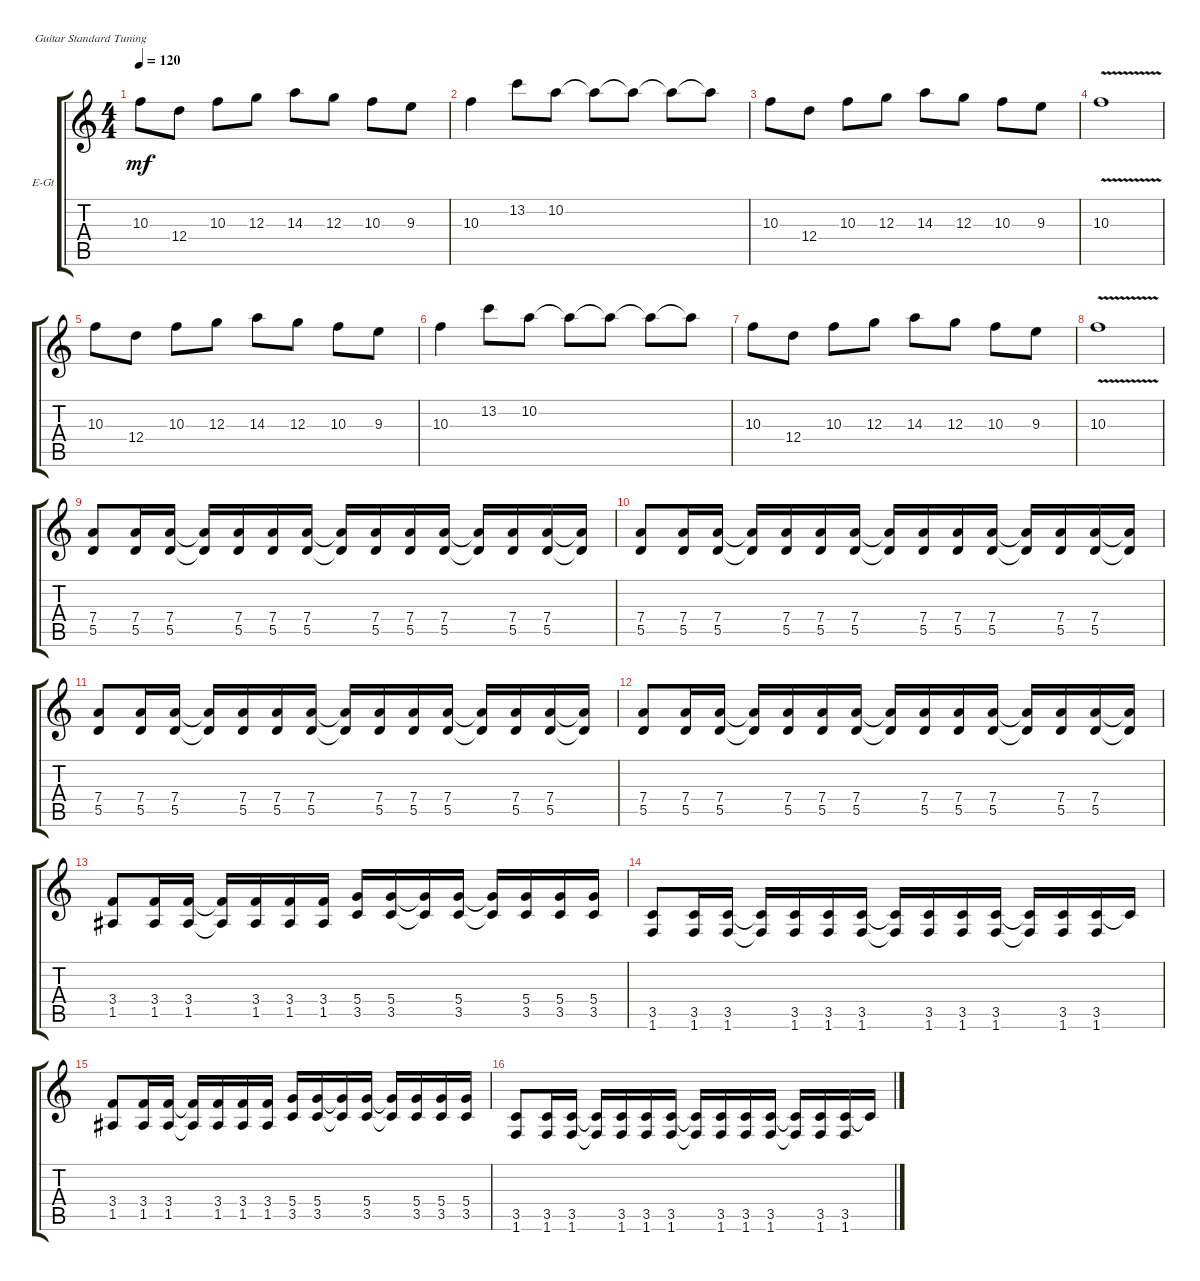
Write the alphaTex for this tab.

\bracketExtendMode groupsimilarinstruments
\firstSystemTrackNameOrientation horizontal
\otherSystemsTrackNameOrientation horizontal
\track ("Electric Guitar 1" "E-Gt") {solo instrument distortionguitar}
\staff {score tabs}
\tuning (E4 B3 G3 D3 A2 E2)
\ts (4 4)
\tempo 120
\clef g2
\ks c
10.3.8{dy mf} 12.4.8 10.3.8 12.3.8 14.3.8 12.3.8 10.3.8 9.3.8 |
10.3.4 13.2.8 10.2.8 10.2{t}.8 10.2{t}.8 10.2{t}.8 10.2{t}.8 |
10.3.8 12.4.8 10.3.8 12.3.8 14.3.8 12.3.8 10.3.8 9.3.8 |
10.3{v}.1 |
10.3.8 12.4.8 10.3.8 12.3.8 14.3.8 12.3.8 10.3.8 9.3.8 |
10.3.4 13.2.8 10.2.8 10.2{t}.8 10.2{t}.8 10.2{t}.8 10.2{t}.8 |
10.3.8 12.4.8 10.3.8 12.3.8 14.3.8 12.3.8 10.3.8 9.3.8 |
10.3{v}.1 |
(5.5 7.4).8 (5.5 7.4).16 (5.5 7.4).16 (7.4{t} 5.5{t}).16 (5.5 7.4).16 (5.5 7.4).16 (5.5 7.4).16 (5.5{t} 7.4{t}).16 (5.5 7.4).16 (5.5 7.4).16 (5.5 7.4).16 (7.4{t} 5.5{t}).16 (5.5 7.4).16 (5.5 7.4).16 (5.5{t} 7.4{t}).16 |
(5.5 7.4).8 (5.5 7.4).16 (5.5 7.4).16 (7.4{t} 5.5{t}).16 (5.5 7.4).16 (5.5 7.4).16 (5.5 7.4).16 (5.5{t} 7.4{t}).16 (5.5 7.4).16 (5.5 7.4).16 (5.5 7.4).16 (7.4{t} 5.5{t}).16 (5.5 7.4).16 (5.5 7.4).16 (5.5{t} 7.4{t}).16 |
(5.5 7.4).8 (5.5 7.4).16 (5.5 7.4).16 (7.4{t} 5.5{t}).16 (5.5 7.4).16 (5.5 7.4).16 (5.5 7.4).16 (5.5{t} 7.4{t}).16 (5.5 7.4).16 (5.5 7.4).16 (5.5 7.4).16 (7.4{t} 5.5{t}).16 (5.5 7.4).16 (5.5 7.4).16 (5.5{t} 7.4{t}).16 |
(5.5 7.4).8 (5.5 7.4).16 (5.5 7.4).16 (7.4{t} 5.5{t}).16 (5.5 7.4).16 (5.5 7.4).16 (5.5 7.4).16 (5.5{t} 7.4{t}).16 (5.5 7.4).16 (5.5 7.4).16 (5.5 7.4).16 (7.4{t} 5.5{t}).16 (5.5 7.4).16 (5.5 7.4).16 (5.5{t} 7.4{t}).16 |
(1.5 3.4).8 (1.5 3.4).16 (1.5 3.4).16 (3.4{t} 1.5{t}).16 (1.5 3.4).16 (1.5 3.4).16 (1.5 3.4).16 (3.5 5.4).16 (3.5 5.4).16 (3.5{t} 5.4{t}).16 (3.5 5.4).16 (5.4{t} 3.5{t}).16 (3.5 5.4).16 (3.5 5.4).16 (5.4 3.5).16 |
(3.5 1.6).8 (3.5 1.6).16 (3.5 1.6).16 (3.5{t} 1.6{t}).16 (3.5 1.6).16 (3.5 1.6).16 (3.5 1.6).16 (3.5{t} 1.6{t}).16 (3.5 1.6).16 (3.5 1.6).16 (3.5 1.6).16 (3.5{t} 1.6{t}).16 (3.5 1.6).16 (3.5 1.6).16 3.5{t}.16 |
(1.5 3.4).8 (1.5 3.4).16 (1.5 3.4).16 (3.4{t} 1.5{t}).16 (1.5 3.4).16 (1.5 3.4).16 (1.5 3.4).16 (3.5 5.4).16 (3.5 5.4).16 (3.5{t} 5.4{t}).16 (3.5 5.4).16 (5.4{t} 3.5{t}).16 (3.5 5.4).16 (3.5 5.4).16 (5.4 3.5).16 |
(3.5 1.6).8 (3.5 1.6).16 (3.5 1.6).16 (3.5{t} 1.6{t}).16 (3.5 1.6).16 (3.5 1.6).16 (3.5 1.6).16 (3.5{t} 1.6{t}).16 (3.5 1.6).16 (3.5 1.6).16 (3.5 1.6).16 (3.5{t} 1.6{t}).16 (3.5 1.6).16 (3.5 1.6).16 3.5{t}.16
